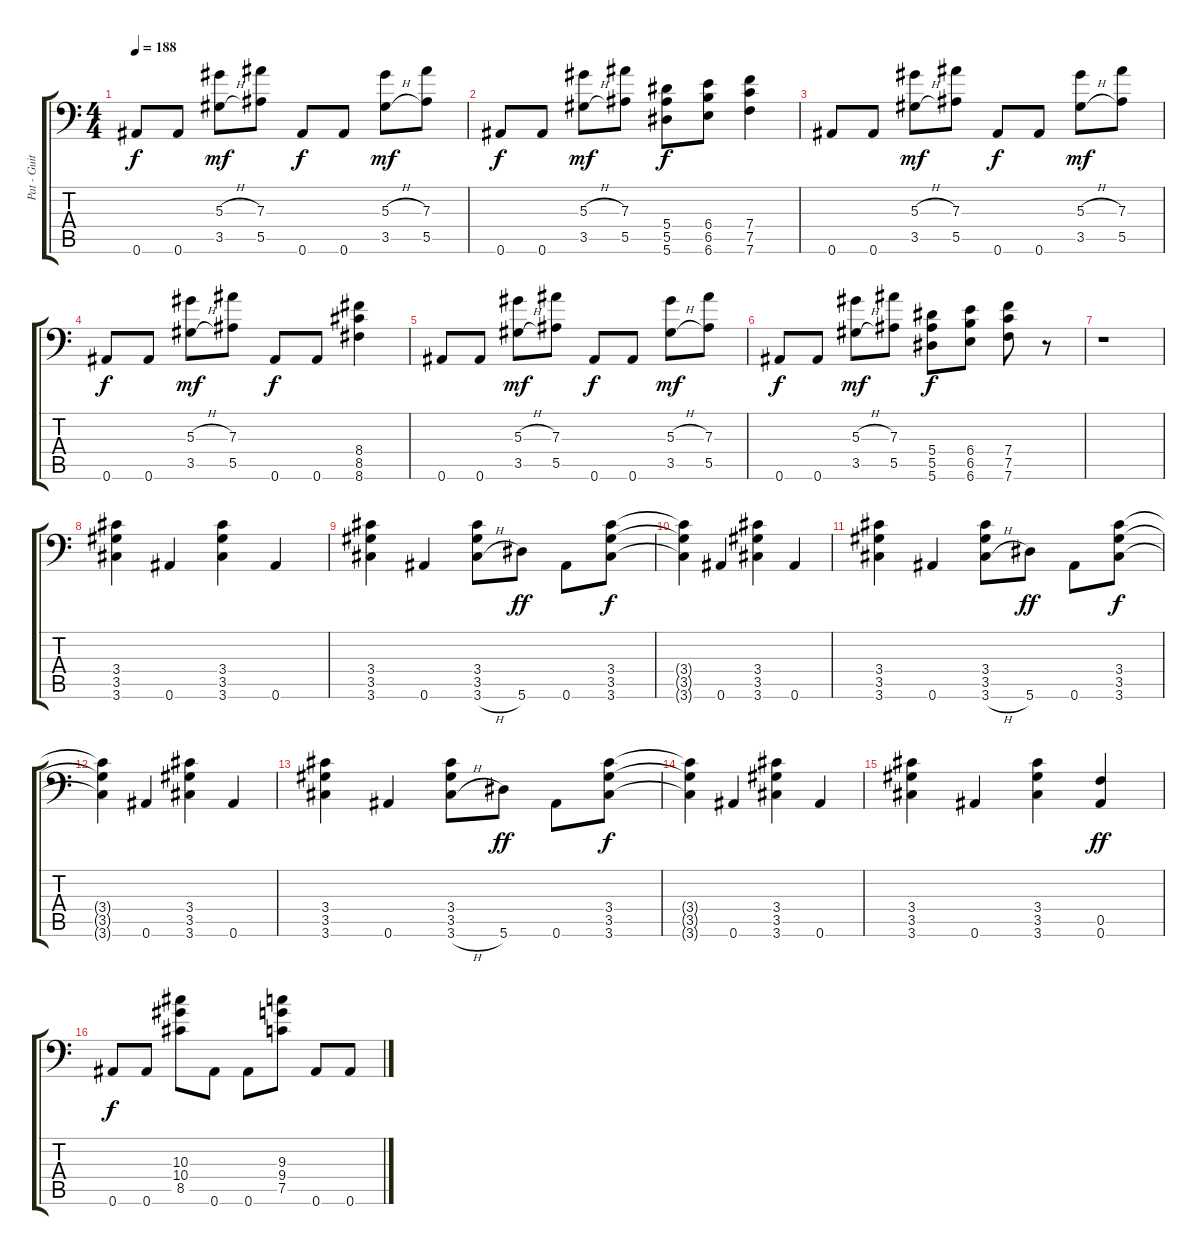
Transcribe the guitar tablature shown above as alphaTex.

\track ("Pat - Guitar" "Pat - Guit") {instrument distortionguitar}
\staff {score tabs}
\tuning (C4 G3 Eb3 Bb2 F2 Bb1) {hide}
\ts (4 4)
\tempo 188
\clef f4
\ks c
0.6.8{dy f} 0.6.8 (5.3{h} 3.5{h}).8{dy mf} (7.3 5.5).8 0.6.8{dy f} 0.6.8 (5.3{h} 3.5{h}).8{dy mf} (7.3 5.5).8 |
0.6.8{dy f} 0.6.8 (5.3{h} 3.5{h}).8{dy mf} (7.3 5.5).8 (5.4 5.5 5.6).8{dy f} (6.4 6.5 6.6).8 (7.4 7.5 7.6).4 |
0.6.8 0.6.8 (5.3{h} 3.5{h}).8{dy mf} (7.3 5.5).8 0.6.8{dy f} 0.6.8 (5.3{h} 3.5{h}).8{dy mf} (7.3 5.5).8 |
0.6.8{dy f} 0.6.8 (5.3{h} 3.5{h}).8{dy mf} (7.3 5.5).8 0.6.8{dy f} 0.6.8 (8.4 8.5 8.6).4 |
0.6.8 0.6.8 (5.3{h} 3.5{h}).8{dy mf} (7.3 5.5).8 0.6.8{dy f} 0.6.8 (5.3{h} 3.5{h}).8{dy mf} (7.3 5.5).8 |
0.6.8{dy f} 0.6.8 (5.3{h} 3.5{h}).8{dy mf} (7.3 5.5).8 (5.4 5.5 5.6).8{dy f} (6.4 6.5 6.6).8 (7.4 7.5 7.6).8 r.8 |
r.1 |
(3.4 3.5 3.6).4 0.6.4 (3.4 3.5 3.6).4 0.6.4 |
(3.4 3.5 3.6).4 0.6.4 (3.4 3.5 3.6{h}).8 5.6.8{dy ff} 0.6.8 (3.4 3.5 3.6).8{dy f} |
(3.4{t} 3.5{t} 3.6{t}).4 0.6.4 (3.4 3.5 3.6).4 0.6.4 |
(3.4 3.5 3.6).4 0.6.4 (3.4 3.5 3.6{h}).8 5.6.8{dy ff} 0.6.8 (3.4 3.5 3.6).8{dy f} |
(3.4{t} 3.5{t} 3.6{t}).4 0.6.4 (3.4 3.5 3.6).4 0.6.4 |
(3.4 3.5 3.6).4 0.6.4 (3.4 3.5 3.6{h}).8 5.6.8{dy ff} 0.6.8 (3.4 3.5 3.6).8{dy f} |
(3.4{t} 3.5{t} 3.6{t}).4 0.6.4 (3.4 3.5 3.6).4 0.6.4 |
(3.4 3.5 3.6).4 0.6.4 (3.4 3.5 3.6).4 (0.5 0.6).4{dy ff} |
0.6.8{dy f} 0.6.8 (10.3 10.4 8.5).8 0.6.8 0.6.8 (9.3 9.4 7.5).8 0.6.8 0.6.8
